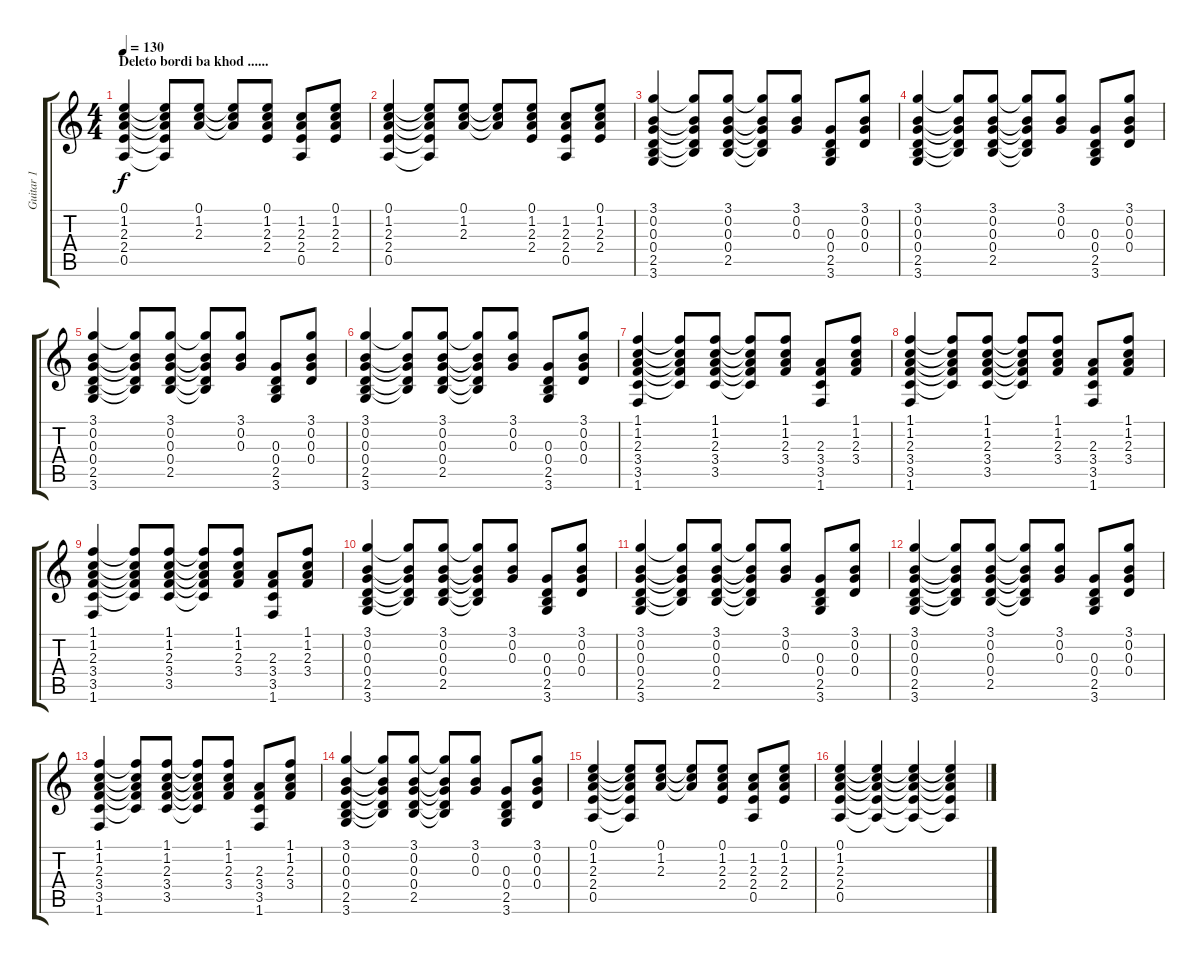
\track ("Guitar 1" "Guitar 1") {instrument acousticguitarsteel}
\staff {score tabs}
\tuning (E4 B3 G3 D3 A2 E2) {hide}
\ts (4 4)
\section ("" "Deleto bordi ba khod ......")
\tempo 130
\clef g2
\ks c
(0.1 1.2 2.3 2.4 0.5).4{dy f} (0.1{t} 1.2{t} 2.3{t} 2.4{t} 0.5{t}).8 (0.1 1.2 2.3).8 (0.1{t} 1.2{t} 2.3{t}).8 (0.1 1.2 2.3 2.4).8 (1.2 2.3 2.4 0.5).8 (0.1 1.2 2.3 2.4).8 |
(0.1 1.2 2.3 2.4 0.5).4 (0.1{t} 1.2{t} 2.3{t} 2.4{t} 0.5{t}).8 (0.1 1.2 2.3).8 (0.1{t} 1.2{t} 2.3{t}).8 (0.1 1.2 2.3 2.4).8 (1.2 2.3 2.4 0.5).8 (0.1 1.2 2.3 2.4).8 |
(3.1 0.2 0.3 0.4 2.5 3.6).4 (3.1{t} 0.2{t} 0.3{t} 0.4{t} 2.5{t}).8 (3.1 0.2 0.3 0.4 2.5).8 (3.1{t} 0.2{t} 0.3{t} 0.4{t} 2.5{t}).8 (3.1 0.2 0.3).8 (0.3 0.4 2.5 3.6).8 (3.1 0.2 0.3 0.4).8 |
(3.1 0.2 0.3 0.4 2.5 3.6).4 (3.1{t} 0.2{t} 0.3{t} 0.4{t} 2.5{t}).8 (3.1 0.2 0.3 0.4 2.5).8 (3.1{t} 0.2{t} 0.3{t} 0.4{t} 2.5{t}).8 (3.1 0.2 0.3).8 (0.3 0.4 2.5 3.6).8 (3.1 0.2 0.3 0.4).8 |
(3.1 0.2 0.3 0.4 2.5 3.6).4 (3.1{t} 0.2{t} 0.3{t} 0.4{t} 2.5{t}).8 (3.1 0.2 0.3 0.4 2.5).8 (3.1{t} 0.2{t} 0.3{t} 0.4{t} 2.5{t}).8 (3.1 0.2 0.3).8 (0.3 0.4 2.5 3.6).8 (3.1 0.2 0.3 0.4).8 |
(3.1 0.2 0.3 0.4 2.5 3.6).4 (3.1{t} 0.2{t} 0.3{t} 0.4{t} 2.5{t}).8 (3.1 0.2 0.3 0.4 2.5).8 (3.1{t} 0.2{t} 0.3{t} 0.4{t} 2.5{t}).8 (3.1 0.2 0.3).8 (0.3 0.4 2.5 3.6).8 (3.1 0.2 0.3 0.4).8 |
(1.1 1.2 2.3 3.4 3.5 1.6).4 (1.1{t} 1.2{t} 2.3{t} 3.4{t} 3.5{t}).8 (1.1 1.2 2.3 3.4 3.5).8 (1.1{t} 1.2{t} 2.3{t} 3.4{t} 3.5{t}).8 (1.1 1.2 2.3 3.4).8 (2.3 3.4 3.5 1.6).8 (1.1 1.2 2.3 3.4).8 |
(1.1 1.2 2.3 3.4 3.5 1.6).4 (1.1{t} 1.2{t} 2.3{t} 3.4{t} 3.5{t}).8 (1.1 1.2 2.3 3.4 3.5).8 (1.1{t} 1.2{t} 2.3{t} 3.4{t} 3.5{t}).8 (1.1 1.2 2.3 3.4).8 (2.3 3.4 3.5 1.6).8 (1.1 1.2 2.3 3.4).8 |
(1.1 1.2 2.3 3.4 3.5 1.6).4 (1.1{t} 1.2{t} 2.3{t} 3.4{t} 3.5{t}).8 (1.1 1.2 2.3 3.4 3.5).8 (1.1{t} 1.2{t} 2.3{t} 3.4{t} 3.5{t}).8 (1.1 1.2 2.3 3.4).8 (2.3 3.4 3.5 1.6).8 (1.1 1.2 2.3 3.4).8 |
(3.1 0.2 0.3 0.4 2.5 3.6).4 (3.1{t} 0.2{t} 0.3{t} 0.4{t} 2.5{t}).8 (3.1 0.2 0.3 0.4 2.5).8 (3.1{t} 0.2{t} 0.3{t} 0.4{t} 2.5{t}).8 (3.1 0.2 0.3).8 (0.3 0.4 2.5 3.6).8 (3.1 0.2 0.3 0.4).8 |
(3.1 0.2 0.3 0.4 2.5 3.6).4 (3.1{t} 0.2{t} 0.3{t} 0.4{t} 2.5{t}).8 (3.1 0.2 0.3 0.4 2.5).8 (3.1{t} 0.2{t} 0.3{t} 0.4{t} 2.5{t}).8 (3.1 0.2 0.3).8 (0.3 0.4 2.5 3.6).8 (3.1 0.2 0.3 0.4).8 |
(3.1 0.2 0.3 0.4 2.5 3.6).4 (3.1{t} 0.2{t} 0.3{t} 0.4{t} 2.5{t}).8 (3.1 0.2 0.3 0.4 2.5).8 (3.1{t} 0.2{t} 0.3{t} 0.4{t} 2.5{t}).8 (3.1 0.2 0.3).8 (0.3 0.4 2.5 3.6).8 (3.1 0.2 0.3 0.4).8 |
(1.1 1.2 2.3 3.4 3.5 1.6).4 (1.1{t} 1.2{t} 2.3{t} 3.4{t} 3.5{t}).8 (1.1 1.2 2.3 3.4 3.5).8 (1.1{t} 1.2{t} 2.3{t} 3.4{t} 3.5{t}).8 (1.1 1.2 2.3 3.4).8 (2.3 3.4 3.5 1.6).8 (1.1 1.2 2.3 3.4).8 |
(3.1 0.2 0.3 0.4 2.5 3.6).4 (3.1{t} 0.2{t} 0.3{t} 0.4{t} 2.5{t}).8 (3.1 0.2 0.3 0.4 2.5).8 (3.1{t} 0.2{t} 0.3{t} 0.4{t} 2.5{t}).8 (3.1 0.2 0.3).8 (0.3 0.4 2.5 3.6).8 (3.1 0.2 0.3 0.4).8 |
(0.1 1.2 2.3 2.4 0.5).4 (0.1{t} 1.2{t} 2.3{t} 2.4{t} 0.5{t}).8 (0.1 1.2 2.3).8 (0.1{t} 1.2{t} 2.3{t}).8 (0.1 1.2 2.3 2.4).8 (1.2 2.3 2.4 0.5).8 (0.1 1.2 2.3 2.4).8 |
(0.1 1.2 2.3 2.4 0.5).4 (0.1{t} 1.2{t} 2.3{t} 2.4{t} 0.5{t}).4 (0.1{t} 1.2{t} 2.3{t} 2.4{t} 0.5{t}).4 (0.1{t} 1.2{t} 2.3{t} 2.4{t} 0.5{t}).4
